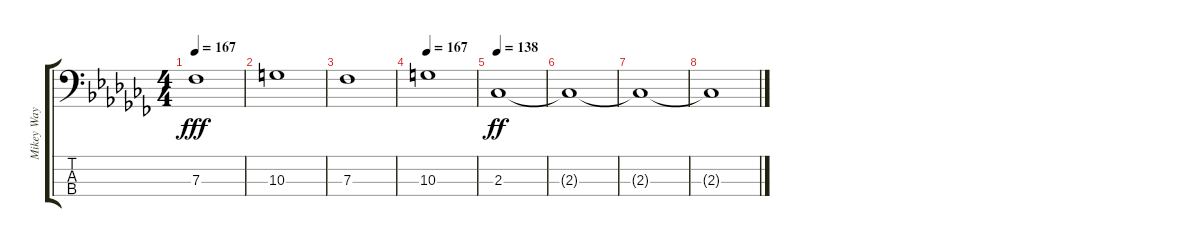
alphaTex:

\track ("Mikey Way" "Mikey Way") {instrument electricbassfinger}
\staff {score tabs}
\tuning (G2 D2 A1 E1) {hide}
\ts (4 4)
\tempo 167
\clef f4
\ks abminor
7.3.1{dy fff} |
10.3.1 |
7.3.1 |
\tempo 167
10.3.1 |
\tempo 138
2.3.1{dy ff} |
2.3{t}.1 |
2.3{t}.1 |
2.3{t}.1
